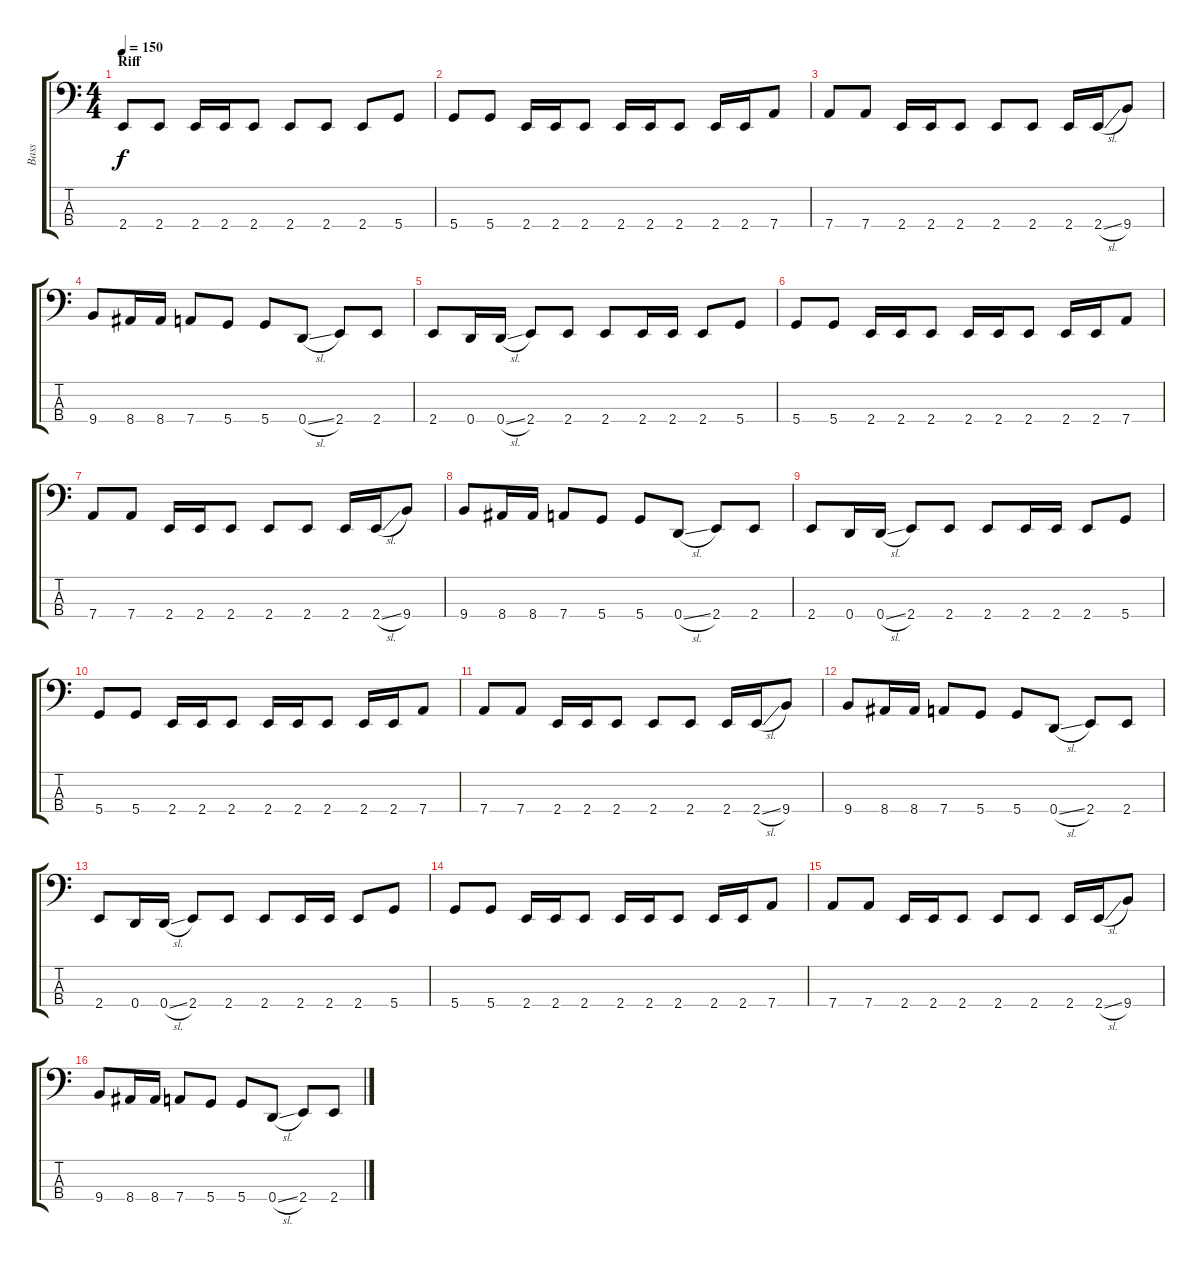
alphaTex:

\track ("Bass" "Bass") {instrument electricbasspick}
\staff {score tabs}
\tuning (G2 D2 A1 D1) {hide}
\ts (4 4)
\section ("" "Riff")
\tempo 150
\clef f4
\ks c
2.4.8{dy f} 2.4.8 2.4.16 2.4.16 2.4.8 2.4.8 2.4.8 2.4.8 5.4.8 |
5.4.8 5.4.8 2.4.16 2.4.16 2.4.8 2.4.16 2.4.16 2.4.8 2.4.16 2.4.16 7.4.8 |
7.4.8 7.4.8 2.4.16 2.4.16 2.4.8 2.4.8 2.4.8 2.4.16 2.4{sl}.16 9.4.8 |
9.4.8 8.4.16 8.4.16 7.4.8 5.4.8 5.4.8 0.4{sl}.8 2.4.8 2.4.8 |
2.4.8 0.4.16 0.4{sl}.16 2.4.8 2.4.8 2.4.8 2.4.16 2.4.16 2.4.8 5.4.8 |
5.4.8 5.4.8 2.4.16 2.4.16 2.4.8 2.4.16 2.4.16 2.4.8 2.4.16 2.4.16 7.4.8 |
7.4.8 7.4.8 2.4.16 2.4.16 2.4.8 2.4.8 2.4.8 2.4.16 2.4{sl}.16 9.4.8 |
9.4.8 8.4.16 8.4.16 7.4.8 5.4.8 5.4.8 0.4{sl}.8 2.4.8 2.4.8 |
2.4.8 0.4.16 0.4{sl}.16 2.4.8 2.4.8 2.4.8 2.4.16 2.4.16 2.4.8 5.4.8 |
5.4.8 5.4.8 2.4.16 2.4.16 2.4.8 2.4.16 2.4.16 2.4.8 2.4.16 2.4.16 7.4.8 |
7.4.8 7.4.8 2.4.16 2.4.16 2.4.8 2.4.8 2.4.8 2.4.16 2.4{sl}.16 9.4.8 |
9.4.8 8.4.16 8.4.16 7.4.8 5.4.8 5.4.8 0.4{sl}.8 2.4.8 2.4.8 |
2.4.8 0.4.16 0.4{sl}.16 2.4.8 2.4.8 2.4.8 2.4.16 2.4.16 2.4.8 5.4.8 |
5.4.8 5.4.8 2.4.16 2.4.16 2.4.8 2.4.16 2.4.16 2.4.8 2.4.16 2.4.16 7.4.8 |
7.4.8 7.4.8 2.4.16 2.4.16 2.4.8 2.4.8 2.4.8 2.4.16 2.4{sl}.16 9.4.8 |
9.4.8 8.4.16 8.4.16 7.4.8 5.4.8 5.4.8 0.4{sl}.8 2.4.8 2.4.8
